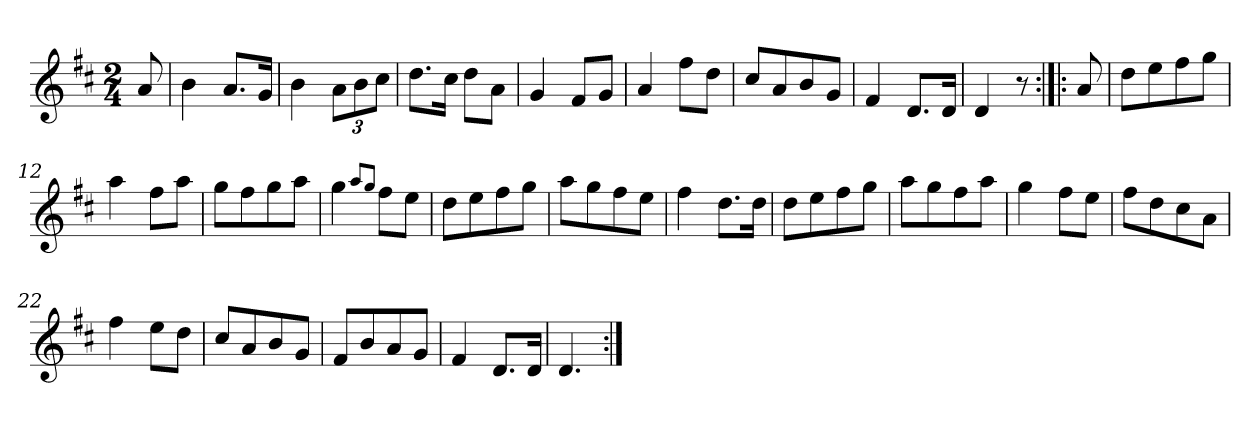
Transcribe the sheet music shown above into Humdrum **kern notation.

**kern
*part1
*staff1
*clefG2
*ITrd-5c-8
*k[b-e-]
*B-:
*M2/4
*MM90
=1
8ff/
=2
4gg\
8.ff/L
16ee-/Jk
=3
4gg\
*Xbrackettup
12ff\L
12gg\
12aa\J
=4
8.bb-\L
16aa\Jk
8bb-\L
8ff\J
=5
4ee-/
8dd/L
8ee-/J
=6
4ff/
8ddd\L
8bb-\J
=7
8aa/L
8ff/
8gg/
8ee-/J
=8
4dd/
8.b-/L
16b-/Jk
=9
4b-/
8r
=10:|!|:
8ff/
=11
8bb-\L
8ccc\
8ddd\
8eee-\J
=12
4fff\
8ddd\L
8fff\J
!!LO:LB:g=z
=13
8eee-\L
8ddd\
8eee-\
8fff\J
=14
4eee-\
8qfff/L
8qeee-/J
8ddd\L
8ccc\J
=15
8bb-\L
8ccc\
8ddd\
8eee-\J
=16
8fff\L
8eee-\
8ddd\
8ccc\J
=17
4ddd\
8.bb-\L
16bb-\Jk
=18
8bb-\L
8ccc\
8ddd\
8eee-\J
=19
8fff\L
8eee-\
8ddd\
8fff\J
=20
4eee-\
8ddd\L
8ccc\J
=21
8ddd\L
8bb-\
8aa\
8ff\J
=22
4ddd\
8ccc\L
8bb-\J
=23
8aa/L
8ff/
8gg/
8ee-/J
!!LO:LB:g=z
=24
8dd/L
8gg/
8ff/
8ee-/J
=25
4dd/
8.b-/L
16b-/Jk
=26
4.b-/
=:|!
*-
